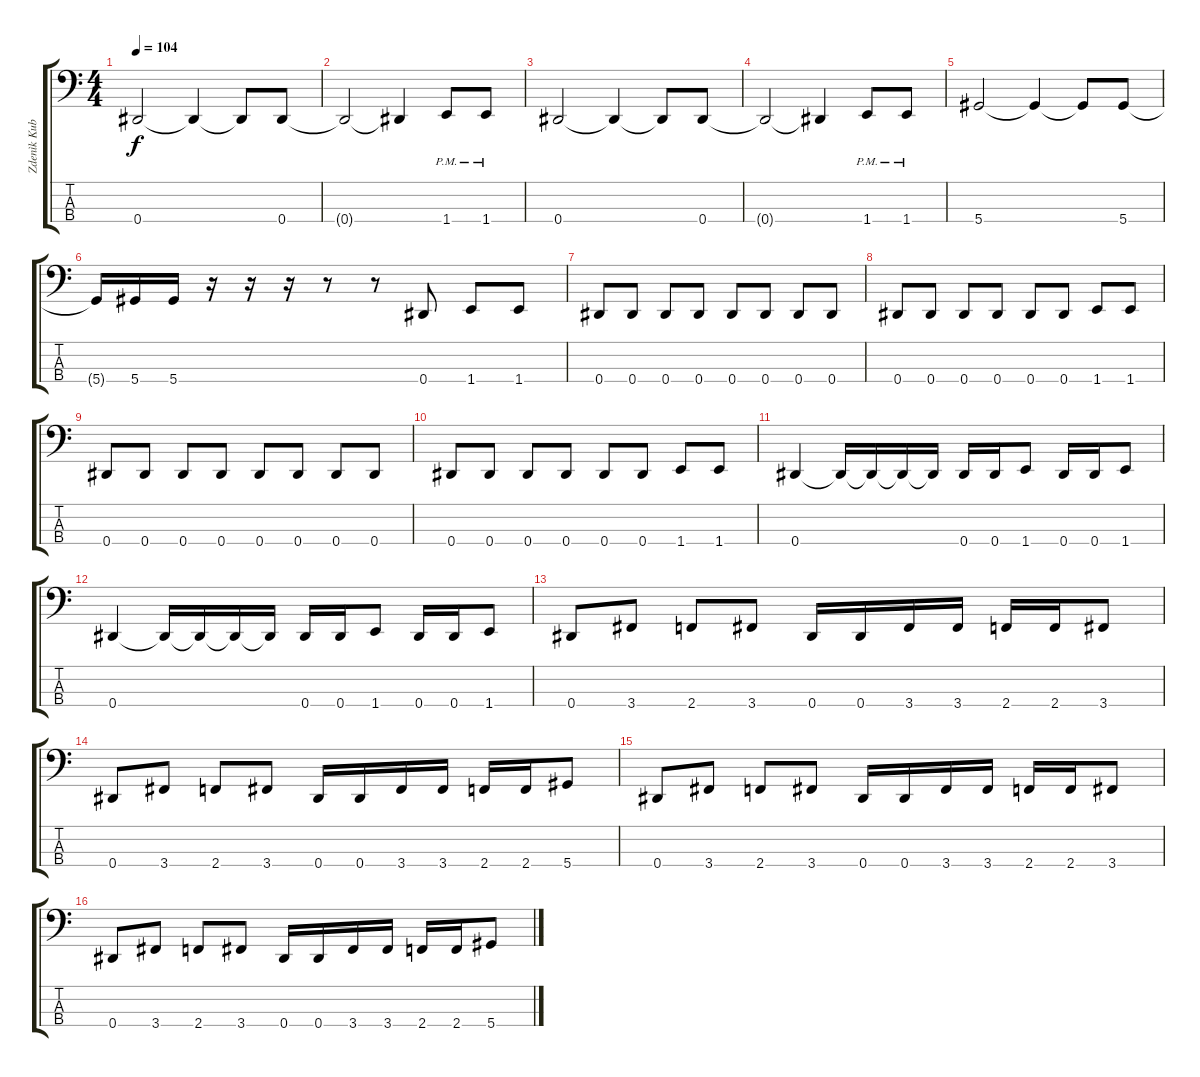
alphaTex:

\track ("Zdenìk Kub" "Zdenìk Kub") {instrument electricbassfinger}
\staff {score tabs}
\tuning (Gb2 Db2 Ab1 Eb1) {hide}
\ts (4 4)
\tempo 104
\clef f4
\ks c
0.4.2{dy f instrument electricbassfinger} 0.4{t}.4 0.4{t}.8 0.4.8 |
0.4{t}.2 0.4{t}.4 1.4{pm}.8 1.4{pm}.8 |
0.4.2 0.4{t}.4 0.4{t}.8 0.4.8 |
0.4{t}.2 0.4{t}.4 1.4{pm}.8 1.4{pm}.8 |
5.4.2 5.4{t}.4 5.4{t}.8 5.4.8 |
5.4{t}.16 5.4.16 5.4.16 r.16 r.16 r.16 r.8 r.8 0.4.8 1.4.8 1.4.8 |
0.4.8 0.4.8 0.4.8 0.4.8 0.4.8 0.4.8 0.4.8 0.4.8 |
0.4.8 0.4.8 0.4.8 0.4.8 0.4.8 0.4.8 1.4.8 1.4.8 |
0.4.8 0.4.8 0.4.8 0.4.8 0.4.8 0.4.8 0.4.8 0.4.8 |
0.4.8 0.4.8 0.4.8 0.4.8 0.4.8 0.4.8 1.4.8 1.4.8 |
0.4.4 0.4{t}.16 0.4{t}.16 0.4{t}.16 0.4{t}.16 0.4.16 0.4.16 1.4.8 0.4.16 0.4.16 1.4.8 |
0.4.4 0.4{t}.16 0.4{t}.16 0.4{t}.16 0.4{t}.16 0.4.16 0.4.16 1.4.8 0.4.16 0.4.16 1.4.8 |
0.4.8 3.4.8 2.4.8 3.4.8 0.4.16 0.4.16 3.4.16 3.4.16 2.4.16 2.4.16 3.4.8 |
0.4.8 3.4.8 2.4.8 3.4.8 0.4.16 0.4.16 3.4.16 3.4.16 2.4.16 2.4.16 5.4.8 |
0.4.8 3.4.8 2.4.8 3.4.8 0.4.16 0.4.16 3.4.16 3.4.16 2.4.16 2.4.16 3.4.8 |
0.4.8 3.4.8 2.4.8 3.4.8 0.4.16 0.4.16 3.4.16 3.4.16 2.4.16 2.4.16 5.4.8
